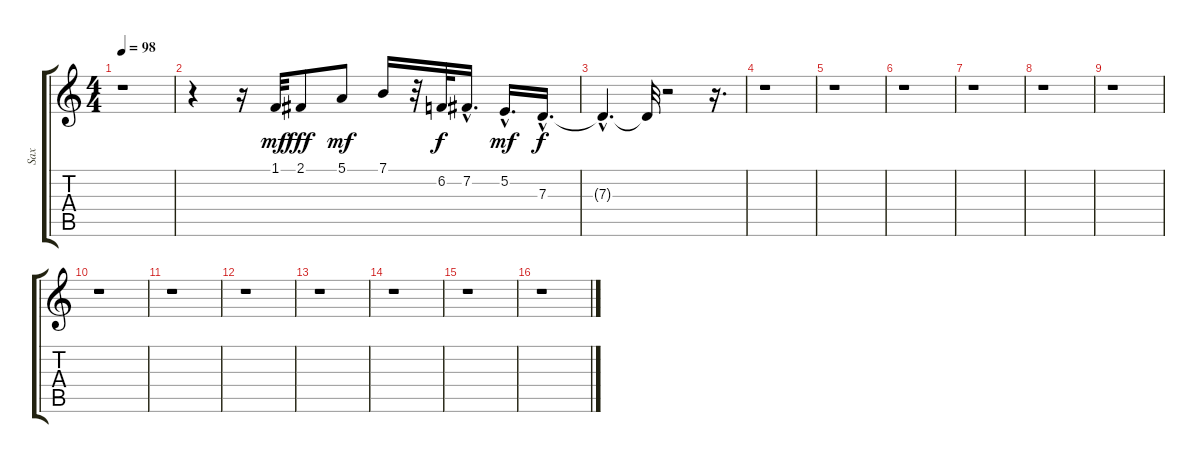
\track ("Sax" "Sax") {instrument sopranosax}
\staff {score tabs}
\tuning (E4 B3 G3 D3 A2 E2) {hide}
\ts (4 4)
\tempo 98
\clef g2
\ks c
r.1{dy f} |
r.4 r.16 1.1.32{dy mf} 2.1.8{dy fff} 5.1.8{dy mf} 7.1.16 r.32 6.2.32{dy f} 7.2{hac}.16{d} 5.2{hac}.16{d dy mf} 7.3{hac}.16{d dy f} |
7.3{hac t}.4{d} 7.3{t}.32 r.2 r.16{d} |
r.1 |
r.1 |
r.1 |
r.1 |
r.1 |
r.1 |
r.1 |
r.1 |
r.1 |
r.1 |
r.1 |
r.1 |
r.1
